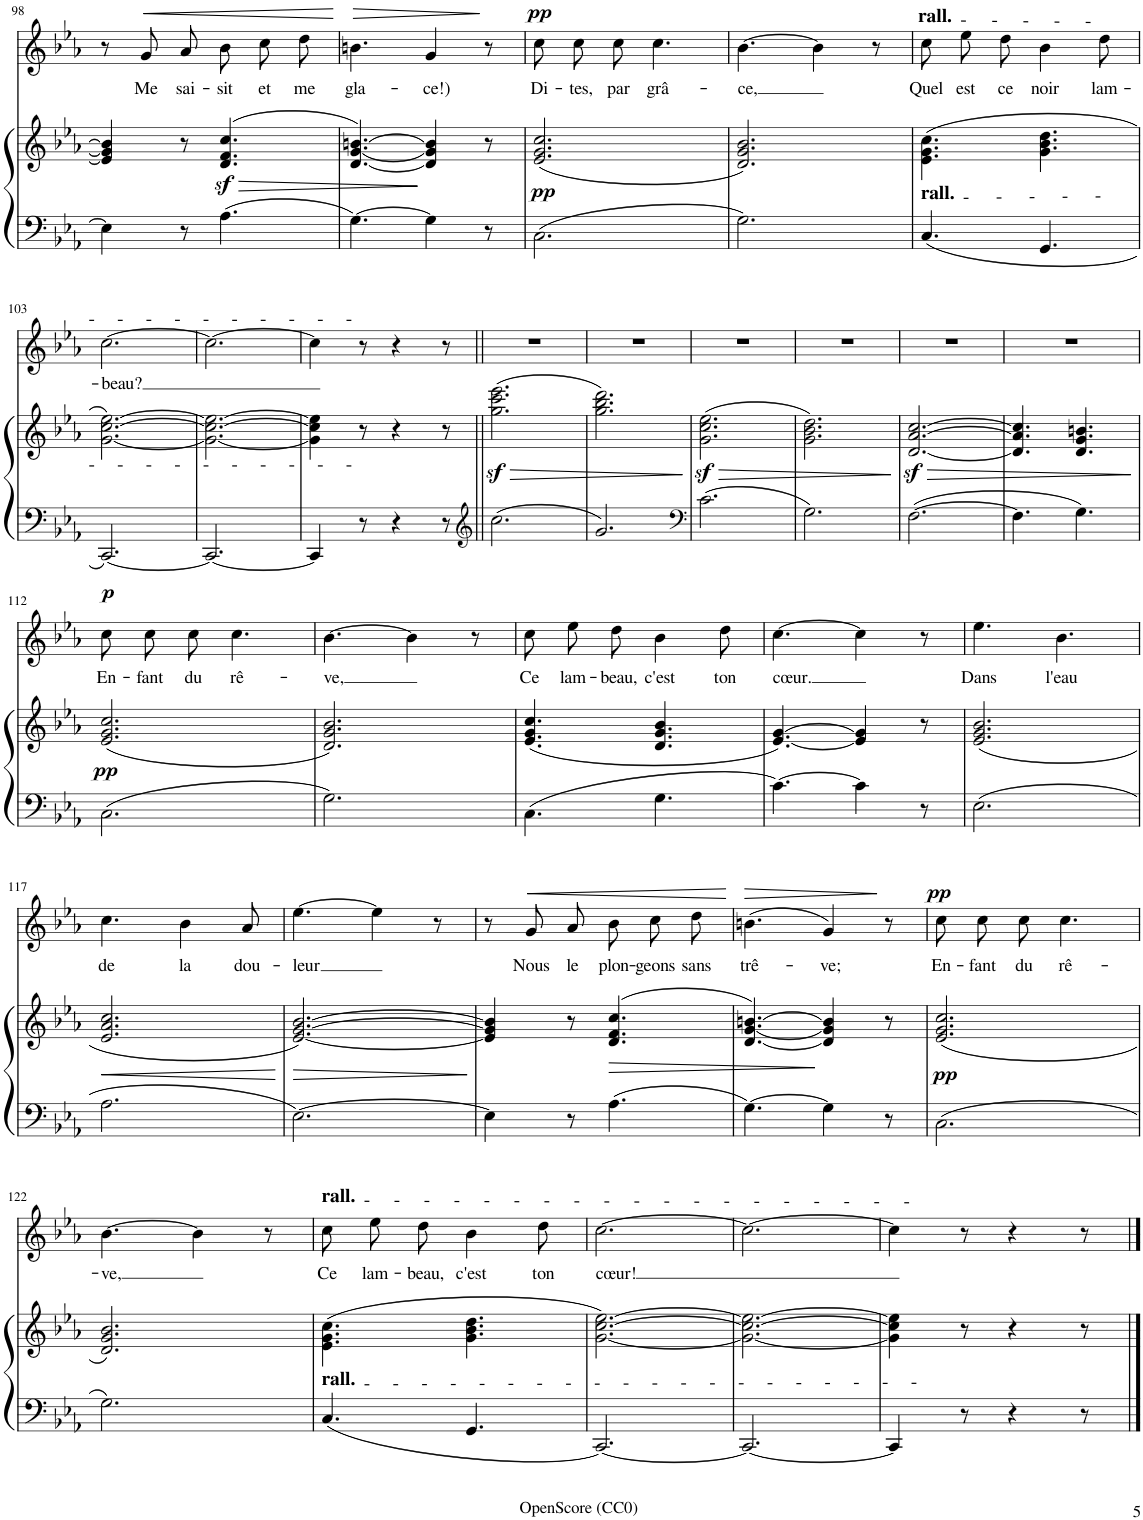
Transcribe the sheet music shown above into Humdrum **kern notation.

**kern	**kern	**dynam	**kern	**text	**dynam
*part2	*part2	*part2	*part1	*part1	*part1
*staff3	*staff2	*staff2/3	*staff1	*staff1	*staff1
*I"Piano	*	*	*I"Chant Voice	*	*
*I'Pno	*	*	*	*	*
!!LO:PB:g=z
*clefF4	*clefG2	*	*clefG2	*	*
*k[b-e-a-]	*k[b-e-a-]	*	*k[b-e-a-]	*	*
*M6/8	*M6/8	*	*M6/8	*	*
=98	=98	=98	=98	=98	=98
4E-\]	4e-/] 4g/] 4b-/]	.	8r	.	.
!	!	!	!	!LO:LY:b	!LO:HP:b
.	.	.	8g/L	Me	<
!	!	!	!	!LO:LY:b	!
8r	8r	.	8a-/J	sai-	.
!	!	!LO:HP:b	!	!LO:LY:b	!
4.A-\	(>4.d/z< 4.f/z< 4.cc/z<	>	8b-\L	-sit	.
!	!	!	!	!LO:LY:b	!
.	.	.	8cc\	et	.
!	!	!	!	!LO:LY:b	!
.	.	.	8dd\J	me	.
.	.	.	.	.	[
=99	=99	=99	=99	=99	=99
!	!	!	!	!LO:LY:b	!LO:HP:b
[4.G\	[4.d/ [4.g/ [4.bn/)	.	4.bn\	gla-	>
!	!	!	!	!LO:LY:b	!
4G\]	4d/] 4g/] 4b/]	]	4g/	-ce!)	.
8r	8r	.	8r	.	]
=100	=100	=100	=100	=100	=100
!	!	!LO:DY:b	!	!LO:LY:b	!LO:DY:a
2.C\	(2.e-/ 2.g/ 2.cc/	pp	8cc\L	Di-	pp
!	!	!	!	!LO:LY:b	!
.	.	.	8cc\	-tes,	.
!	!	!	!	!LO:LY:b	!
.	.	.	8cc\J	par	.
!	!	!	!	!LO:LY:b	!
.	.	.	4.cc\	grâ-	.
=101	=101	=101	=101	=101	=101
!	!	!	!	!LO:LY:b	!
2.G\	2.d/ 2.g/ 2.b-/)	.	[4.b-\	-ce,	.
.	.	.	4b-\]	.	.
.	.	.	8r	.	.
=102	=102	=102	=102	=102	=102
!	!	!	!LO:TX:a:t=rall.	!	!
!	!LO:TX:b:t=rall.	!	!	!	!
!	!	!	!	!LO:LY:b	!
4.C/	(4.e-\ 4.g\ 4.cc\	.	8cc\L	Quel	.
!	!	!	!	!LO:LY:b	!
.	.	.	8ee-\	est	.
!	!	!	!	!LO:LY:b	!
.	.	.	8dd\J	ce	.
!	!	!	!	!LO:LY:b	!
4.GG/	4.g\ 4.b-\ 4.dd\	.	4b-\	noir	.
!	!	!	!	!LO:LY:b	!
.	.	.	8dd\	lam-	.
!!LO:LB:g=z
=103	=103	=103	=103	=103	=103
!	!	!	!	!LO:LY:b	!
[2.CC/	[2.g\ [2.cc\ [2.ee-\)	.	[2.cc\	-beau?	.
=104	=104	=104	=104	=104	=104
2.CC/_	2.g\_ 2.cc\_ 2.ee-\_	.	2.cc\_	.	.
=105	=105	=105	=105	=105	=105
4CC/]	4g\] 4cc\] 4ee-\]	.	4cc\]	.	.
8r	8r	.	8r	.	.
4r	4r	.	4r	.	.
8r	8r	.	8r	.	.
=106||	=106||	=106||	=106||	=106||	=106||
*clefG2	*	*	*	*	*
!	!	!LO:HP:b	!	!	!
2.cc\	(2.gg\z< 2.ccc\z< 2.eee-\z<	>	2.r	.	.
=107	=107	=107	=107	=107	=107
2.g/	2.gg\ 2.bb-\ 2.ddd\)	.	2.r	.	.
.	.	]	.	.	.
=108	=108	=108	=108	=108	=108
*clefF4	*	*	*	*	*
!	!	!LO:HP:b	!	!	!
2.c\	(2.g\z< 2.cc\z< 2.ee-\z<	>	2.r	.	.
=109	=109	=109	=109	=109	=109
2.G\	2.g\ 2.b-\ 2.dd\)	.	2.r	.	.
.	.	]	.	.	.
=110	=110	=110	=110	=110	=110
!	!	!LO:HP:b	!	!	!
[2.F\	[2.d/z< [>2.a-/z< [2.cc/z<	>	2.r	.	.
=111	=111	=111	=111	=111	=111
4.F\]	4.d/] 4.a-/] 4.cc/]	.	2.r	.	.
4.G\	4.d/ 4.g/ 4.bn/	.	.	.	.
.	.	]	.	.	.
!!LO:LB:g=z
=112	=112	=112	=112	=112	=112
!	!	!LO:DY:b	!	!LO:LY:b	!LO:DY:a
2.C\	(<2.e-/ 2.g/ 2.cc/	pp	8cc\L	En-	p
!	!	!	!	!LO:LY:b	!
.	.	.	8cc\	-fant	.
!	!	!	!	!LO:LY:b	!
.	.	.	8cc\J	du	.
!	!	!	!	!LO:LY:b	!
.	.	.	4.cc\	rê-	.
=113	=113	=113	=113	=113	=113
!	!	!	!	!LO:LY:b	!
2.G\	2.d/ 2.g/ 2.b-/)	.	[4.b-\	-ve,	.
.	.	.	4b-\]	.	.
.	.	.	8r	.	.
=114	=114	=114	=114	=114	=114
!	!	!	!	!LO:LY:b	!
4.C\	(<4.e-/ 4.g/ 4.cc/	.	8cc\L	Ce	.
!	!	!	!	!LO:LY:b	!
.	.	.	8ee-\	lam-	.
!	!	!	!	!LO:LY:b	!
.	.	.	8dd\J	-beau,	.
!	!	!	!	!LO:LY:b	!
4.G\	4.d/ 4.g/ 4.b-/	.	4b-\	c'est	.
!	!	!	!	!LO:LY:b	!
.	.	.	8dd\	ton	.
=115	=115	=115	=115	=115	=115
!	!	!	!	!LO:LY:b	!
[4.c\	[4.e-/ [4.g/)	.	[4.cc\	cœur.	.
4c\]	4e-/] 4g/]	.	4cc\]	.	.
8r	8r	.	8r	.	.
=116	=116	=116	=116	=116	=116
!	!	!	!	!LO:LY:b	!
2.E-\	(<2.e-/ 2.g/ 2.b-/	.	4.ee-\	Dans	.
!	!	!	!	!LO:LY:b	!
.	.	.	4.b-\	l'eau	.
!!LO:LB:g=z
=117	=117	=117	=117	=117	=117
!	!	!LO:HP:b	!	!LO:LY:b	!
2.A-\	2.e-/ 2.a-/ 2.cc/	<	4.cc\	de	.
!	!	!	!	!LO:LY:b	!
.	.	.	4b-\	la	.
!	!	!	!	!LO:LY:b	!
.	.	.	8a-/	dou-	.
.	.	[	.	.	.
=118	=118	=118	=118	=118	=118
!	!	!LO:HP:b	!	!LO:LY:b	!
[2.E-\	[2.e-/ [>2.g/ [2.b-/)	>	[4.ee-\	-leur	.
.	.	.	4ee-\]	.	.
.	.	.	8r	.	.
.	.	]	.	.	.
=119	=119	=119	=119	=119	=119
4E-\]	4e-/] 4g/] 4b-/]	.	8r	.	.
!	!	!	!	!LO:LY:b	!LO:HP:b
.	.	.	8g/L	Nous	<
!	!	!	!	!LO:LY:b	!
8r	8r	.	8a-/J	le	.
!	!	!LO:HP:b	!	!LO:LY:b	!
4.A-\	(>4.d/ 4.f/ 4.cc/	>	8b-\L	plon-	.
!	!	!	!	!LO:LY:b	!
.	.	.	8cc\	-geons	.
!	!	!	!	!LO:LY:b	!
.	.	.	8dd\J	sans	.
.	.	.	.	.	[
=120	=120	=120	=120	=120	=120
!	!	!	!	!LO:LY:b	!LO:HP:b
[4.G\	[4.d/ [4.g/ [4.bn/)	.	(4.bn\	trê-	>
!	!	!	!	!LO:LY:b	!
4G\]	4d/] 4g/] 4b/]	]	4g/)	-ve;	.
8r	8r	.	8r	.	]
=121	=121	=121	=121	=121	=121
!	!	!LO:DY:b	!	!LO:LY:b	!LO:DY:a
2.C\	(2.e-/ 2.g/ 2.cc/	pp	8cc\L	En-	pp
!	!	!	!	!LO:LY:b	!
.	.	.	8cc\	-fant	.
!	!	!	!	!LO:LY:b	!
.	.	.	8cc\J	du	.
!	!	!	!	!LO:LY:b	!
.	.	.	4.cc\	rê-	.
!!LO:LB:g=z
=122	=122	=122	=122	=122	=122
!	!	!	!	!LO:LY:b	!
2.G\	2.d/ 2.g/ 2.b-/)	.	[4.b-\	-ve,	.
.	.	.	4b-\]	.	.
.	.	.	8r	.	.
=123	=123	=123	=123	=123	=123
!	!	!	!LO:TX:a:t=rall.	!	!
!	!LO:TX:b:t=rall.	!	!	!	!
!	!	!	!	!LO:LY:b	!
4.C/	(4.e-\ 4.g\ 4.cc\	.	8cc\L	Ce	.
!	!	!	!	!LO:LY:b	!
.	.	.	8ee-\	lam-	.
!	!	!	!	!LO:LY:b	!
.	.	.	8dd\J	-beau,	.
!	!	!	!	!LO:LY:b	!
4.GG/	4.g\ 4.b-\ 4.dd\	.	4b-\	c'est	.
!	!	!	!	!LO:LY:b	!
.	.	.	8dd\	ton	.
=124	=124	=124	=124	=124	=124
!	!	!	!	!LO:LY:b	!
[2.CC/	[2.g\ [2.cc\ [2.ee-\)	.	[2.cc\	cœur!	.
=125	=125	=125	=125	=125	=125
2.CC/_	2.g\_ 2.cc\_ 2.ee-\_	.	2.cc\_	.	.
=126	=126	=126	=126	=126	=126
4CC/]	4g\] 4cc\] 4ee-\]	.	4cc\]	.	.
8r	8r	.	8r	.	.
4r	4r	.	4r	.	.
8r	8r	.	8r	.	.
==	==	==	==	==	==
*-	*-	*-	*-	*-	*-
